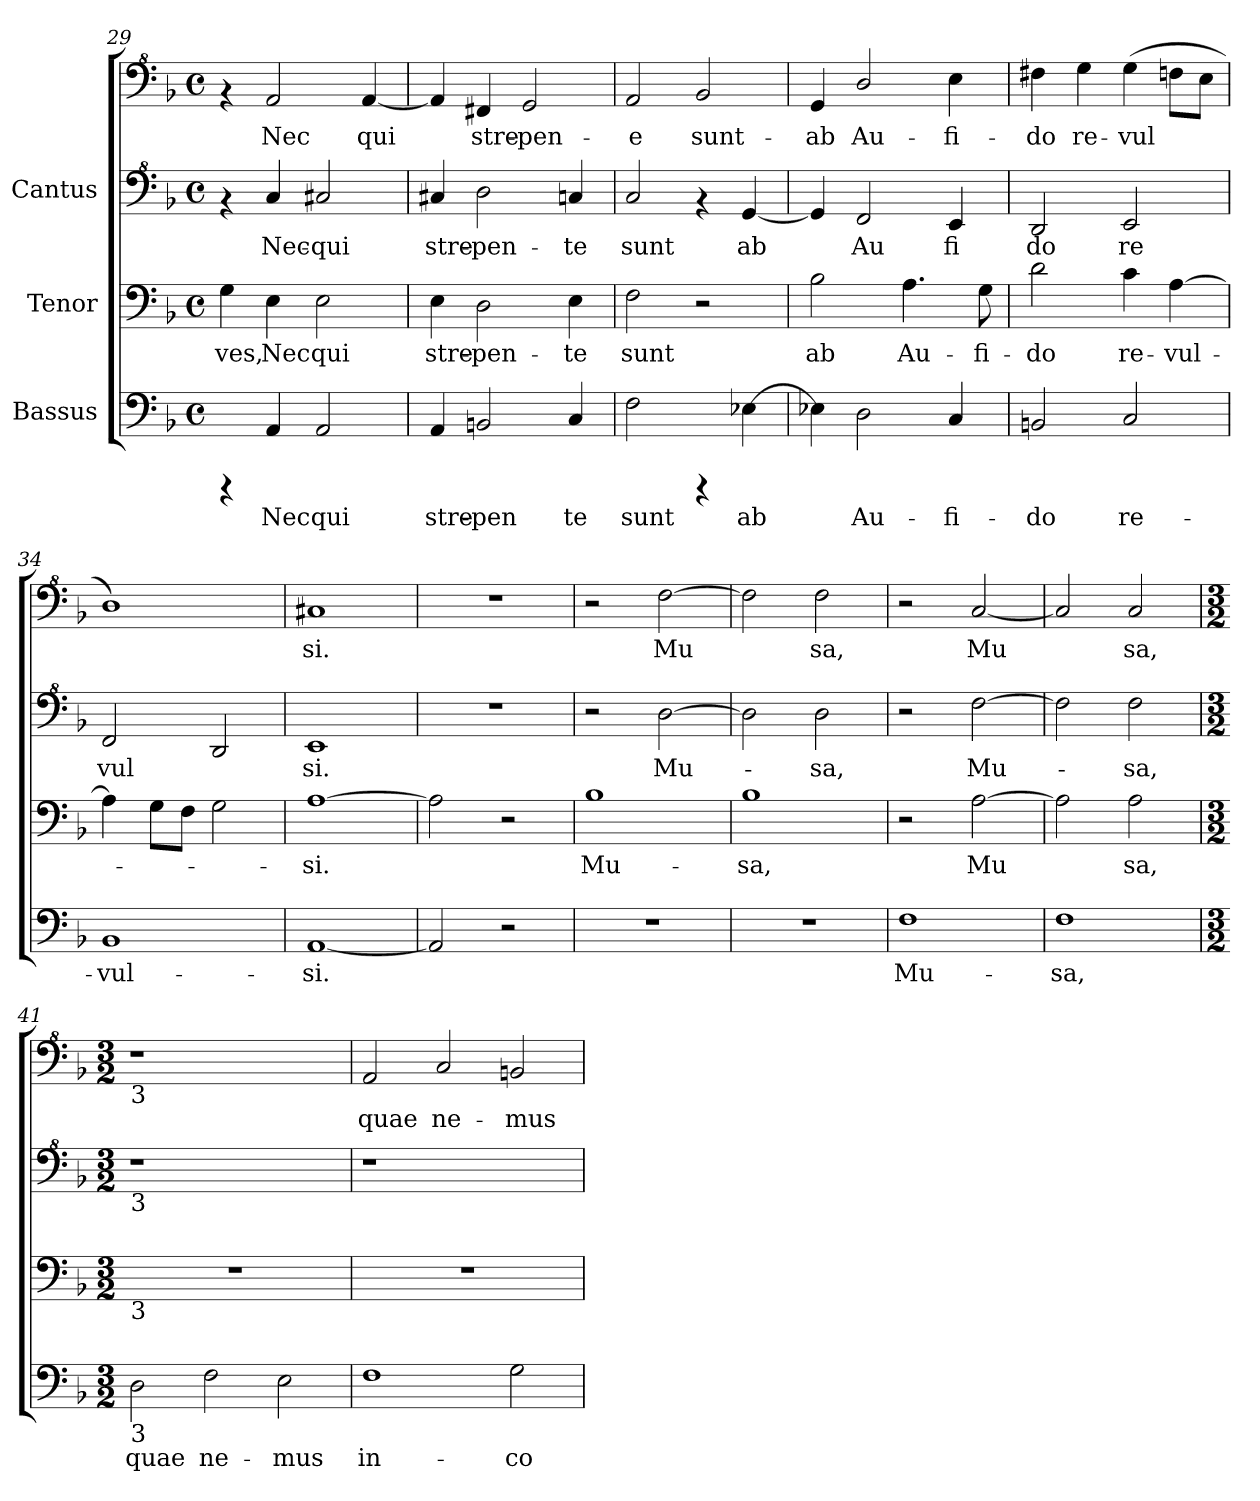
**kern	**text	**kern	**text	**kern	**text	**kern	**text
*part3	*part3	*part2	*part2	*part1	*part1	*part1	*part1
*staff4	*staff4	*staff3	*staff3	*staff2	*staff2	*staff1	*staff1
*I"Bassus	*	*I"Tenor	*	*I"Cantus	*	*	*
!!LO:LB:g=z
*clefF4	*	*clefF4	*	*clefF^4	*	*clefF^4	*
*k[b-]	*	*k[b-]	*	*k[b-]	*	*k[b-]	*
*F:	*	*F:	*	*F:	*	*F:	*
*M4/4	*	*M4/4	*	*M4/4	*	*M4/4	*
*met(c)	*	*met(c)	*	*met(c)	*	*met(c)	*
=29	=29	=29	=29	=29	=29	=29	=29
!	!	!	!LO:LY:b:cj	!	!	!	!
4rCCC	.	4G\	-ves,	4rA	.	4rA	.
!	!LO:LY:b:cj	!	!LO:LY:b:cj	!	!LO:LY:b:cj	!	!LO:LY:b:cj
4AA/	Nec	4E\	Nec	4c/	Nec-	2A/	Nec
!	!LO:LY:b:cj	!	!LO:LY:b:cj	!	!LO:LY:b:cj	!	!
2AA/	qui	2E\	qui	2c#X/	-qui	.	.
!	!	!	!	!	!	!	!LO:LY:b:cj
.	.	.	.	.	.	[<4A/	qui
=30	=30	=30	=30	=30	=30	=30	=30
!	!LO:LY:b:cj	!	!LO:LY:b:cj	!	!LO:LY:b:cj	!	!LO:LY:b:cj
4AA/	stre-	4E\	stre-	4c#X/	-stre-	4A/]	.
!	!LO:LY:b:cj	!	!LO:LY:b:cj	!	!LO:LY:b:cj	!	!LO:LY:b:cj
2BBn/	-pen	2D\	-pen-	2d\	-pen-	4F#X/	stre-
!	!	!	!	!	!	!	!LO:LY:b:cj
.	.	.	.	.	.	2G/	-pen-
!	!LO:LY:b:cj	!	!LO:LY:b:cj	!	!LO:LY:b:cj	!	!
4C/	te	4E\	-te	4cn/	-te	.	.
=31	=31	=31	=31	=31	=31	=31	=31
!	!LO:LY:b:cj	!	!LO:LY:b:cj	!	!LO:LY:b:cj	!	!LO:LY:b:cj
2F\	sunt	2F\	sunt	2c/	-sunt	2A/	e
!	!	!	!	!	!	!	!LO:LY:b:cj
4rCCC	.	2r	.	4rA	.	2B-/	sunt-
!	!LO:LY:b:cj	!	!	!	!LO:LY:b:cj	!	!
[>4E-X\	ab	.	.	[<4G/	ab	.	.
=32	=32	=32	=32	=32	=32	=32	=32
!	!LO:LY:b:cj	!	!LO:LY:b:cj	!	!LO:LY:b:cj	!	!LO:LY:b:cj
4E-X\]	.	2B-\	ab	4G/]	-	4G/	ab
!	!LO:LY:b:cj	!	!	!	!LO:LY:b:cj	!	!LO:LY:b:cj
2D\	Au-	.	.	2F/	Au	2d/	Au-
!	!	!	!LO:LY:b:cj	!	!	!	!
.	.	4.A\	Au-	.	.	.	.
!	!LO:LY:b:cj	!	!	!	!LO:LY:b:cj	!	!LO:LY:b:cj
4C/	-fi-	.	.	4E/	fi	4e\	-fi-
!	!	!	!LO:LY:b:cj	!	!	!	!
.	.	8G\	-fi-	.	.	.	.
=33	=33	=33	=33	=33	=33	=33	=33
!	!LO:LY:b:cj	!	!LO:LY:b:cj	!	!LO:LY:b:cj	!	!LO:LY:b:cj
2BBn/	-do	2d\	-do	2D/	-do	4f#X\	do
!	!	!	!	!	!	!	!LO:LY:b:cj
.	.	.	.	.	.	4g\	re-
!	!LO:LY:b:cj	!	!LO:LY:b:cj	!	!LO:LY:b:cj	!	!LO:LY:b:cj
2C/	re-	4c\	re-	2E/	re	(>4g\	-vul-
!	!	!	!LO:LY:b:cj	!	!	!	!LO:LY:b:cj
.	.	[>4A\	-vul-	.	.	8fn\L	--
!	!	!	!	!	!	!	!LO:LY:b:cj
.	.	.	.	.	.	8e\J	--
!!LO:PB:g=z
=34	=34	=34	=34	=34	=34	=34	=34
!	!LO:LY:b:cj	!	!	!	!LO:LY:b:cj	!	!
1BB-	-vul-	4A\]	.	2F/	vul-	1d)	.
.	.	8G\L	.	.	.	.	.
.	.	8F\J	.	.	.	.	.
!	!	!	!	!	!LO:LY:b:cj	!	!
.	.	2G\	.	2D/	--	.	.
=35	=35	=35	=35	=35	=35	=35	=35
!	!LO:LY:b:cj	!	!LO:LY:b:cj	!	!LO:LY:b:cj	!	!LO:LY:b:cj
[<1AA	-si.	[>1A	-si.	1E	si.	1c#X	-si.
=36	=36	=36	=36	=36	=36	=36	=36
2AA/]	.	2A\]	.	1r	.	1r	.
2r	.	2r	.	.	.	.	.
=37	=37	=37	=37	=37	=37	=37	=37
!	!	!	!LO:LY:b:cj	!	!	!	!
1r	.	1B-	Mu-	2r	.	2r	.
!	!	!	!	!	!LO:LY:b:cj	!	!LO:LY:b:cj
.	.	.	.	[>2d\	-Mu-	[>2f\	Mu-
=38	=38	=38	=38	=38	=38	=38	=38
!	!	!	!LO:LY:b:cj	!	!LO:LY:b:cj	!	!LO:LY:b:cj
1r	.	1B-	-sa,	2d\]	.	2f\]	-
!	!	!	!	!	!LO:LY:b:cj	!	!LO:LY:b:cj
.	.	.	.	2d\	sa,	2f\	sa,
=39	=39	=39	=39	=39	=39	=39	=39
!	!LO:LY:b:cj	!	!	!	!	!	!
1F	Mu-	2r	.	2r	.	2r	.
!	!	!	!LO:LY:b:cj	!	!LO:LY:b:cj	!	!LO:LY:b:cj
.	.	[>2A\	Mu-	[>2f\	-Mu-	[<2c/	Mu-
=40	=40	=40	=40	=40	=40	=40	=40
!	!LO:LY:b:cj	!	!LO:LY:b:cj	!	!LO:LY:b:cj	!	!LO:LY:b:cj
1F	-sa,	2A\]	-	2f\]	.	2c/]	-
!	!	!	!LO:LY:b:cj	!	!LO:LY:b:cj	!	!LO:LY:b:cj
.	.	2A\	sa,	2f\	sa,	2c/	sa,
=41	=41	=41	=41	=41	=41	=41	=41
*M3/2	*	*M3/2	*	*M3/2	*	*M3/2	*
*	*	*	*	*	*	*MM216	*
!	!	!	!	!	!	!LO:TX:b:t=3	!
!	!	!	!	!LO:TX:b:t=3	!	!	!
!	!	!LO:TX:b:t=3	!	!	!	!	!
!LO:TX:b:t=3	!	!	!	!	!	!	!
!	!LO:LY:b:cj	!	!	!	!	!	!
2D\	quae	1.r	.	1r	.	1r	.
!	!LO:LY:b:cj	!	!	!	!	!	!
2F\	ne-	.	.	.	.	.	.
!	!LO:LY:b:cj	!	!	!	!	!	!
2E\	-mus	.	.	2ryy	.	2ryy	.
!!LO:LB:g=z
=42	=42	=42	=42	=42	=42	=42	=42
!	!LO:LY:b:cj	!	!	!	!	!	!LO:LY:b:cj
1F	in-	1.r	.	1r	.	2A/	quae
!	!	!	!	!	!	!	!LO:LY:b:cj
.	.	.	.	.	.	2c/	ne-
!	!LO:LY:b:cj	!	!	!	!	!	!LO:LY:b:cj
2G\	-co-	.	.	2ryy	.	2Bn/	-mus
=	=	=	=	=	=	=	=
*-	*-	*-	*-	*-	*-	*-	*-
